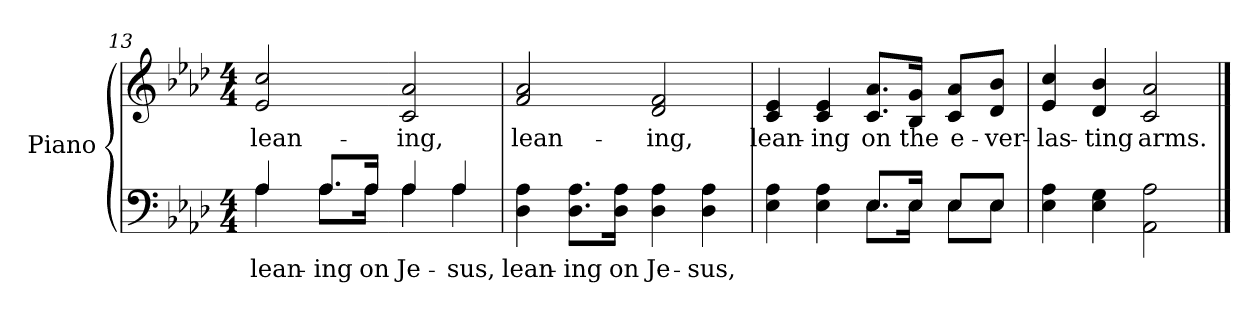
**kern	**text	**kern	**text
*part2	*part2	*part1	*part1
*staff2	*staff2	*staff1	*staff1
*I"Piano	*	*I"Piano	*
*I'Pno.	*	*I'Pno.	*
*clefF4	*	*clefG2	*
*k[b-e-a-d-]	*	*k[b-e-a-d-]	*
*A-:	*	*A-:	*
*M4/4	*	*M4/4	*
=13	=13	=13	=13
!	!LO:LY:a:color=#000000	!	!
*^	*	*	*
!	!	!	!	!LO:LY:b:color=#000000
4A-i/	4A-i\	lean-	2e-i/ 2cci	lean-
!	!	!LO:LY:a:color=#000000	!	!
8.A-i/L	8.A-i\L	-ing	.	.
!	!	!LO:LY:a:color=#000000	!	!
16A-i/Jk	16A-i\Jk	on	.	.
=14-	=14-	=14-	=14-	=14-
!	!	!LO:LY:a:color=#000000	!	!
!	!	!	!	!LO:LY:b:color=#000000
4A-i/	4A-i\	Je-	2ci/ 2a-i	-ing,
!	!	!LO:LY:a:color=#000000	!	!
4A-i/	4A-i\	-sus,	.	.
*v	*v	*	*	*
=15	=15	=15	=15
*^	*	*	*
!	!	!LO:LY:a:color=#000000	!	!
*v	*v	*	*	*
*^	*	*	*
!	!	!	!	!LO:LY:b:color=#000000
*v	*v	*	*	*
4D-i\ 4A-i	lean-	2fi/ 2a-i	lean-
!	!LO:LY:a:color=#000000	!	!
8.D-i\ 8.A-i\L	-ing	.	.
!	!LO:LY:a:color=#000000	!	!
16D-i\ 16A-i\Jk	on	.	.
!	!LO:LY:a:color=#000000	!	!
!	!	!	!LO:LY:b:color=#000000
4D-i\ 4A-i	Je-	2d-i/ 2fi	-ing,
!	!LO:LY:a:color=#000000	!	!
4D-i\ 4A-i	-sus,	.	.
!!LO:LB:g=z
=16	=16	=16	=16
*^	*	*	*
!	!	!	!	!LO:LY:b:color=#000000
4E-i\ 4A-i	2ryy	.	4ci/ 4e-i	lean-
!	!	!	!	!LO:LY:b:color=#000000
4E-i\ 4A-i	.	.	4ci/ 4e-i	-ing
!	!	!	!	!LO:LY:b:color=#000000
8.E-i/L	8.E-i\L	.	8.ci/ 8.a-i/L	on
!	!	!	!	!LO:LY:b:color=#000000
16E-i/Jk	16E-i\Jk	.	16B-i/ 16gi/Jk	the
!	!	!	!	!LO:LY:b:color=#000000
8E-i/L	8E-i\L	.	8ci/ 8a-i/L	e-
!	!	!	!	!LO:LY:b:color=#000000
8E-i/J	8E-i\J	.	8d-i/ 8b-i/J	-ver-
*v	*v	*	*	*
=17	=17	=17	=17
*^	*	*	*
!	!	!	!	!LO:LY:b:color=#000000
*v	*v	*	*	*
4E-i\ 4A-i	.	4e-i/ 4cci	-las-
!	!	!	!LO:LY:b:color=#000000
4E-i\ 4Gi	.	4d-i/ 4b-i	-ting
!	!	!	!LO:LY:b:color=#000000
2AA-i\ 2A-i	.	2ci/ 2a-i	arms.
==	==	==	==
*-	*-	*-	*-
